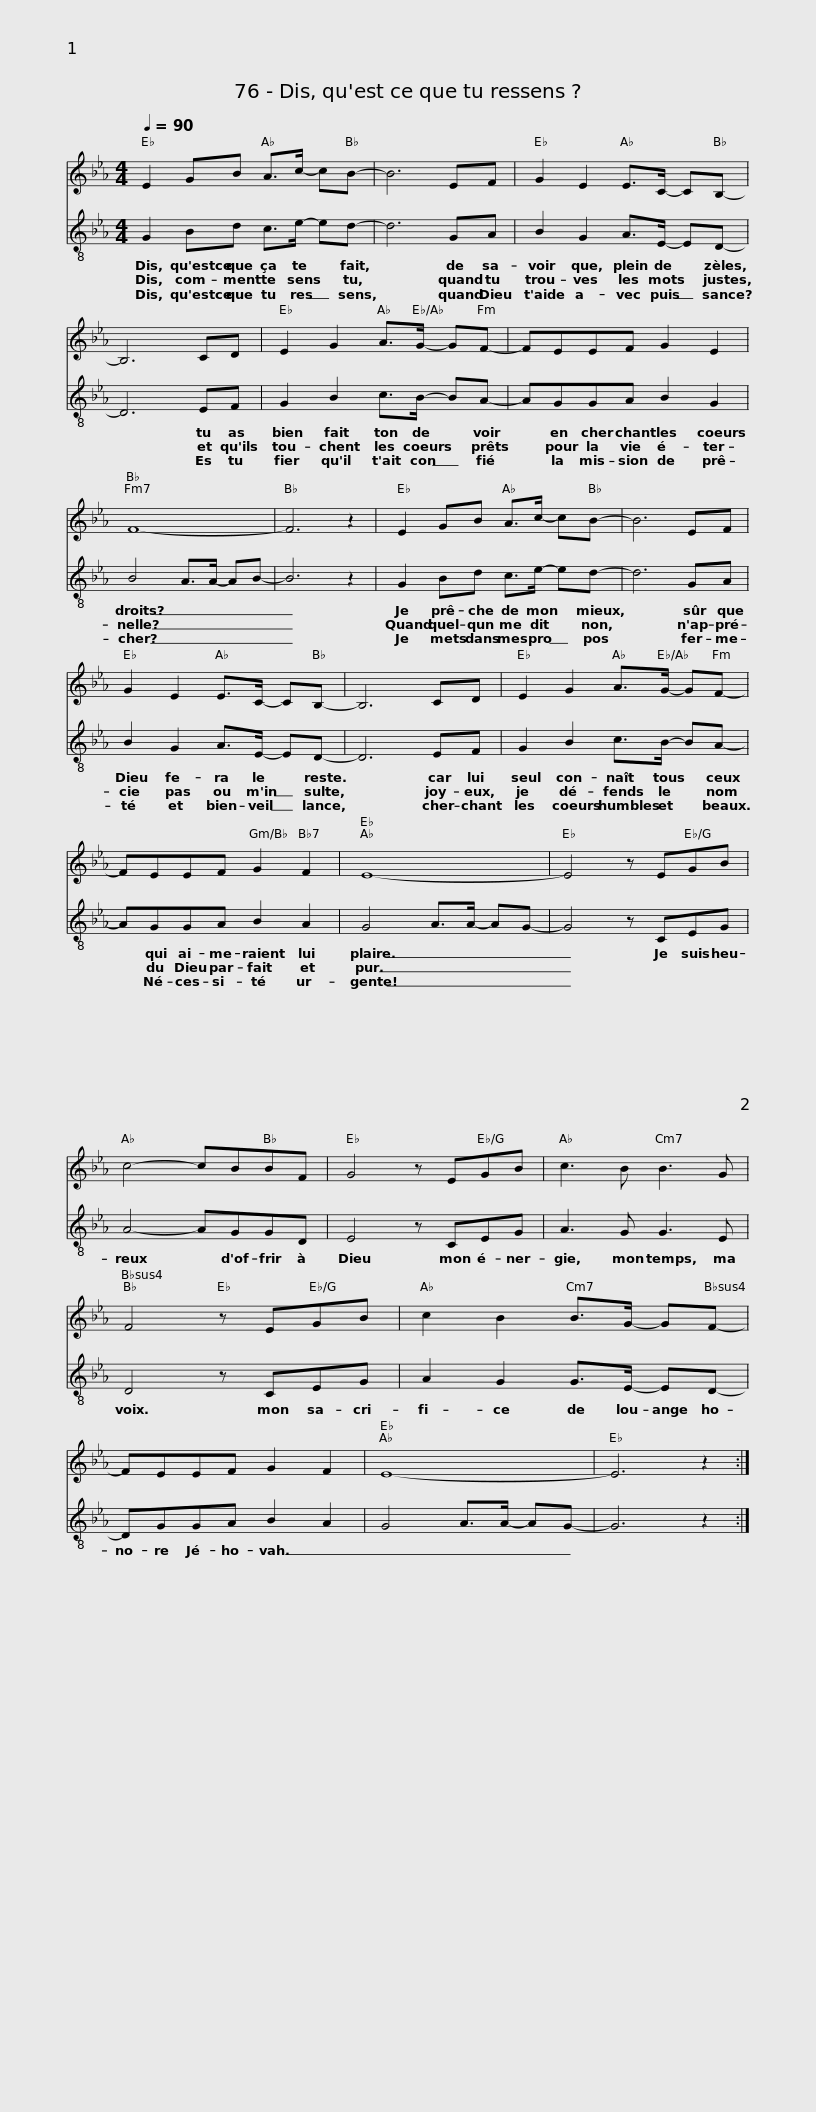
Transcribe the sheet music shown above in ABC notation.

X:1
%%score 1 2
L:1/8
Q:1/4=90
M:4/4
I:linebreak $
K:Eb
V:1 treble
V:2 treble-8
V:1
 E2 GB A>c- cB- | B6 EF | G2 E2 E>C- CB,- | B,6 CD | E2 G2 A>G- GF- |$ %5
 FEEF G2 E2 | F8- | F6 z2 | E2 GB A>c- cB- | B6 EF |$ %10
 G2 E2 E>C- CB,- | B,6 CD | E2 G2 A>G- GF- | FEEF G2 F2 | E8- |$ %15
 E4 z EGB | c4- cBBF | G4 z EGB | c3 B B3 G | F4 z EGB |$ %20
 c2 B2 B>G- GF- | FEEF G2 F2 | E8- | E6 z2 :| %24
V:2
 G2 Bd c>e- ed- | d6 GA | B2 G2 A>E- ED- | D6 EF | G2 B2 c>B- BA- |$ %5
 AGGA B2 G2 | B4 A>A- AB- | B6 z2 | G2 Bd c>e- ed- | d6 GA |$ %10
 B2 G2 A>E- ED- | D6 EF | G2 B2 c>B- BA- | AGGA B2 A2 | G4 A>A- AG- |$ %15
 G4 z CEG | A4- AGGD | E4 z CEG | A3 G G3 E | D4 z CEG |$ %20
 A2 G2 G>E- ED- | DGGA B2 A2 | G4 A>A- AG- | G6 z2 :| %24
